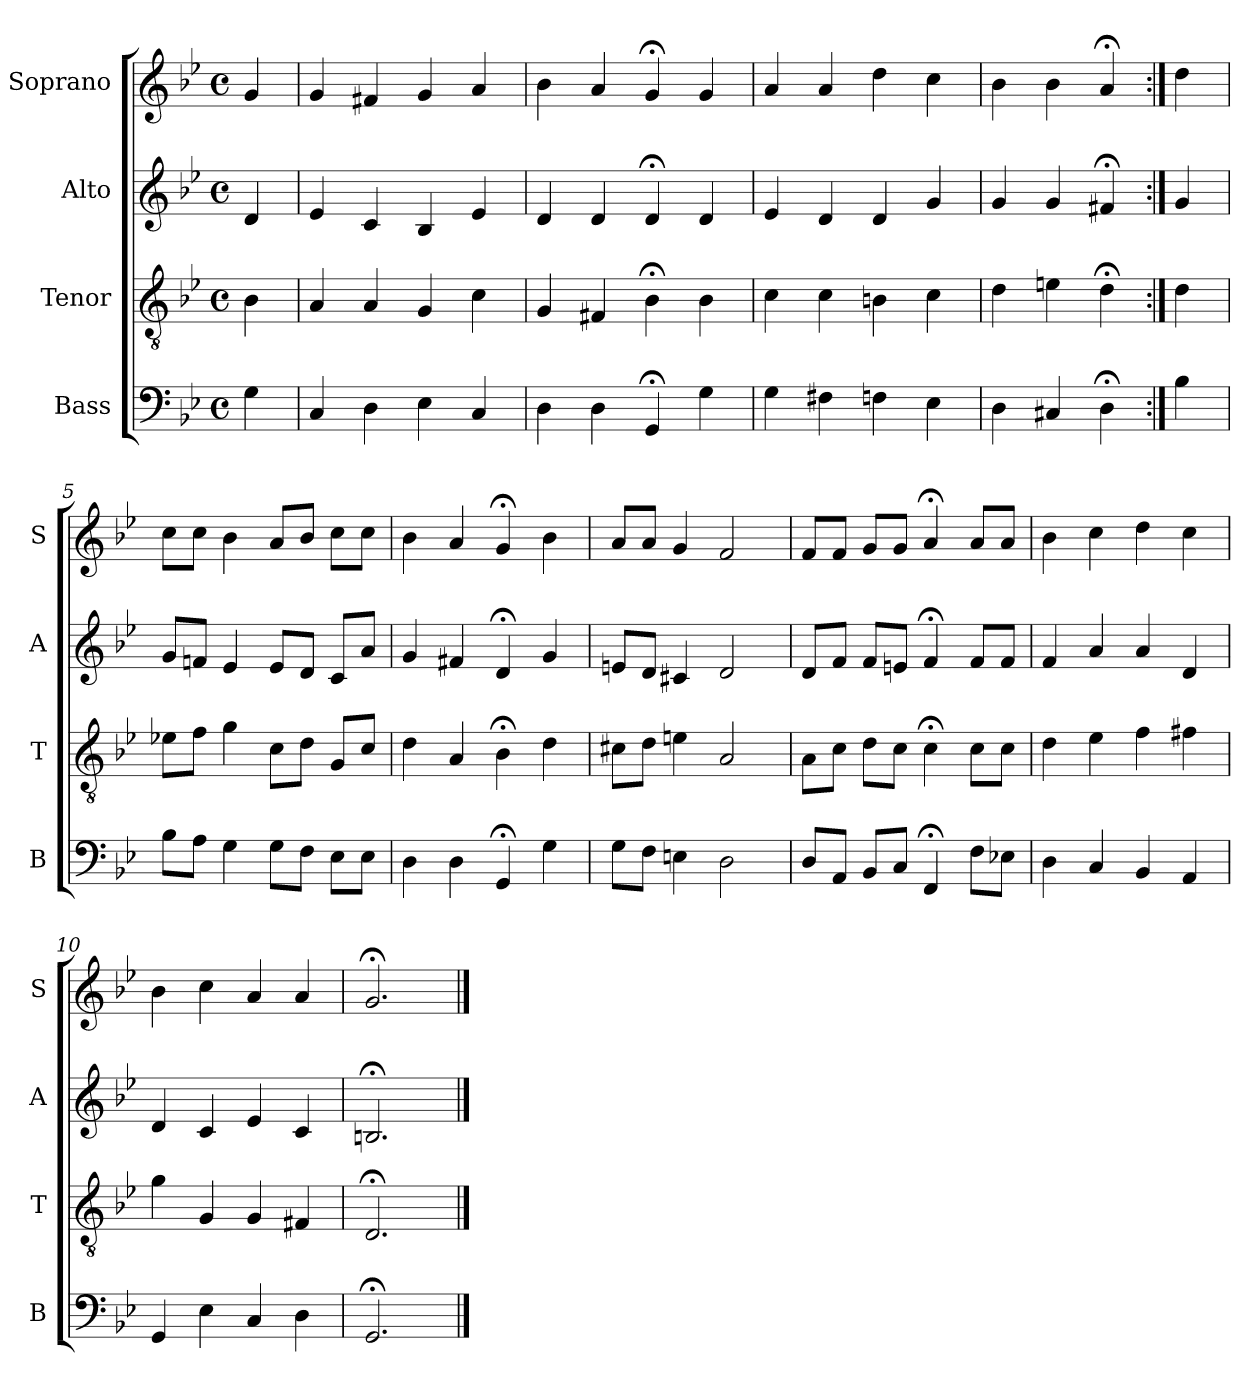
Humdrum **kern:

**kern	**kern	**kern	**kern
*part4	*part3	*part2	*part1
*staff4	*staff3	*staff2	*staff1
*I"Bass	*I"Tenor	*I"Alto	*I"Soprano
*I'B	*I'T	*I'A	*I'S
*clefF4	*clefGv2	*clefG2	*clefG2
*k[b-e-]	*k[b-e-]	*k[b-e-]	*k[b-e-]
*g:	*g:	*g:	*g:
*M4/4	*M4/4	*M4/4	*M4/4
*met(c)	*met(c)	*met(c)	*met(c)
*MM100	*MM100	*MM100	*MM100
=	=	=	=
4G	4B-	4d	4g
=1	=1	=1	=1
4C	4A	4e-	4g
4D	4A	4c	4f#X
4E-	4G	4B-	4g
4C	4c	4e-	4a
=2	=2	=2	=2
4D	4G	4d	4b-
4D	4F#X	4d	4a
4GG;<	4B-;<	4d;<	4g;<
4G	4B-	4d	4g
=3	=3	=3	=3
4G	4c	4e-	4a
4F#X	4c	4d	4a
4Fn	4Bn	4d	4dd
4E-	4c	4g	4cc
=4	=4	=4	=4
4D	4d	4g	4b-
4C#X	4en	4g	4b-
4D;<	4d;<	4f#X;<	4a;<
=:|!	=:|!	=:|!	=:|!
4B-	4d	4g	4dd
=5	=5	=5	=5
8B-L	8e-XL	8gL	8ccL
8AJ	8fJ	8fnJ	8ccJ
4G	4g	4e-	4b-
8GL	8cL	8e-L	8aL
8FJ	8dJ	8dJ	8b-J
8E-L	8GL	8cL	8ccL
8E-J	8cJ	8aJ	8ccJ
=6	=6	=6	=6
4D	4d	4g	4b-
4D	4A	4f#X	4a
4GG;<	4B-;<	4d;<	4g;<
4G	4d	4g	4b-
=7	=7	=7	=7
8GL	8c#XL	8enL	8aL
8FJ	8dJ	8dJ	8aJ
4En	4en	4c#X	4g
2D	2A	2d	2f
=8	=8	=8	=8
8DL	8AL	8dL	8fL
8AAJ	8cJ	8fJ	8fJ
8BB-L	8dL	8fL	8gL
8CJ	8cJ	8enJ	8gJ
4FF;<	4c;<	4f;<	4a;<
8FL	8cL	8fL	8aL
8E-XJ	8cJ	8fJ	8aJ
=9	=9	=9	=9
4D	4d	4f	4b-
4C	4e-	4a	4cc
4BB-	4f	4a	4dd
4AA	4f#X	4d	4cc
=10	=10	=10	=10
4GG	4g	4d	4b-
4E-	4G	4c	4cc
4C	4G	4e-	4a
4D	4F#X	4c	4a
=11	=11	=11	=11
2.GG;<	2.D;<	2.Bn;<	2.g;<
==	==	==	==
*-	*-	*-	*-
